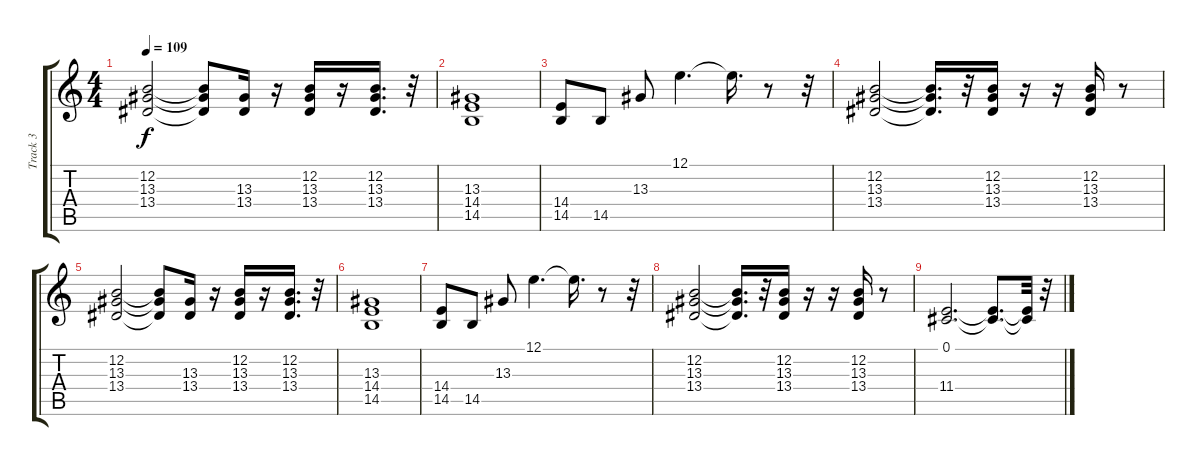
\track ("Track 3" "Track 3") {instrument stringensemble2}
\staff {score tabs}
\tuning (E4 B3 G3 D3 A2 E2) {hide}
\ts (4 4)
\tempo 109
\clef g2
\ks c
(12.2 13.3 13.4).2{dy f} (12.2{t} 13.3{t} 13.4{t}).8 (13.3 13.4).16 r.16 (12.2 13.3 13.4).16 r.16 (12.2 13.3 13.4).16{d} r.32 |
(13.3 14.4 14.5).1 |
(14.4 14.5).8 14.5.8 13.3.8 12.1.4{d} 12.1{t}.16{d} r.8 r.32 |
(12.2 13.3 13.4).2 (12.2{t} 13.3{t} 13.4{t}).16{d} r.32 (12.2 13.3 13.4).16 r.16 r.16 (12.2 13.3 13.4).16 r.8 |
(12.2 13.3 13.4).2 (12.2{t} 13.3{t} 13.4{t}).8 (13.3 13.4).16 r.16 (12.2 13.3 13.4).16 r.16 (12.2 13.3 13.4).16{d} r.32 |
(13.3 14.4 14.5).1 |
(14.4 14.5).8 14.5.8 13.3.8 12.1.4{d} 12.1{t}.16{d} r.8 r.32 |
(12.2 13.3 13.4).2 (12.2{t} 13.3{t} 13.4{t}).16{d} r.32 (12.2 13.3 13.4).16 r.16 r.16 (12.2 13.3 13.4).16 r.8 |
(0.1 11.4).2{d} (0.1{t} 11.4{t}).8{d} (0.1{t} 11.4{t}).32 r.32
